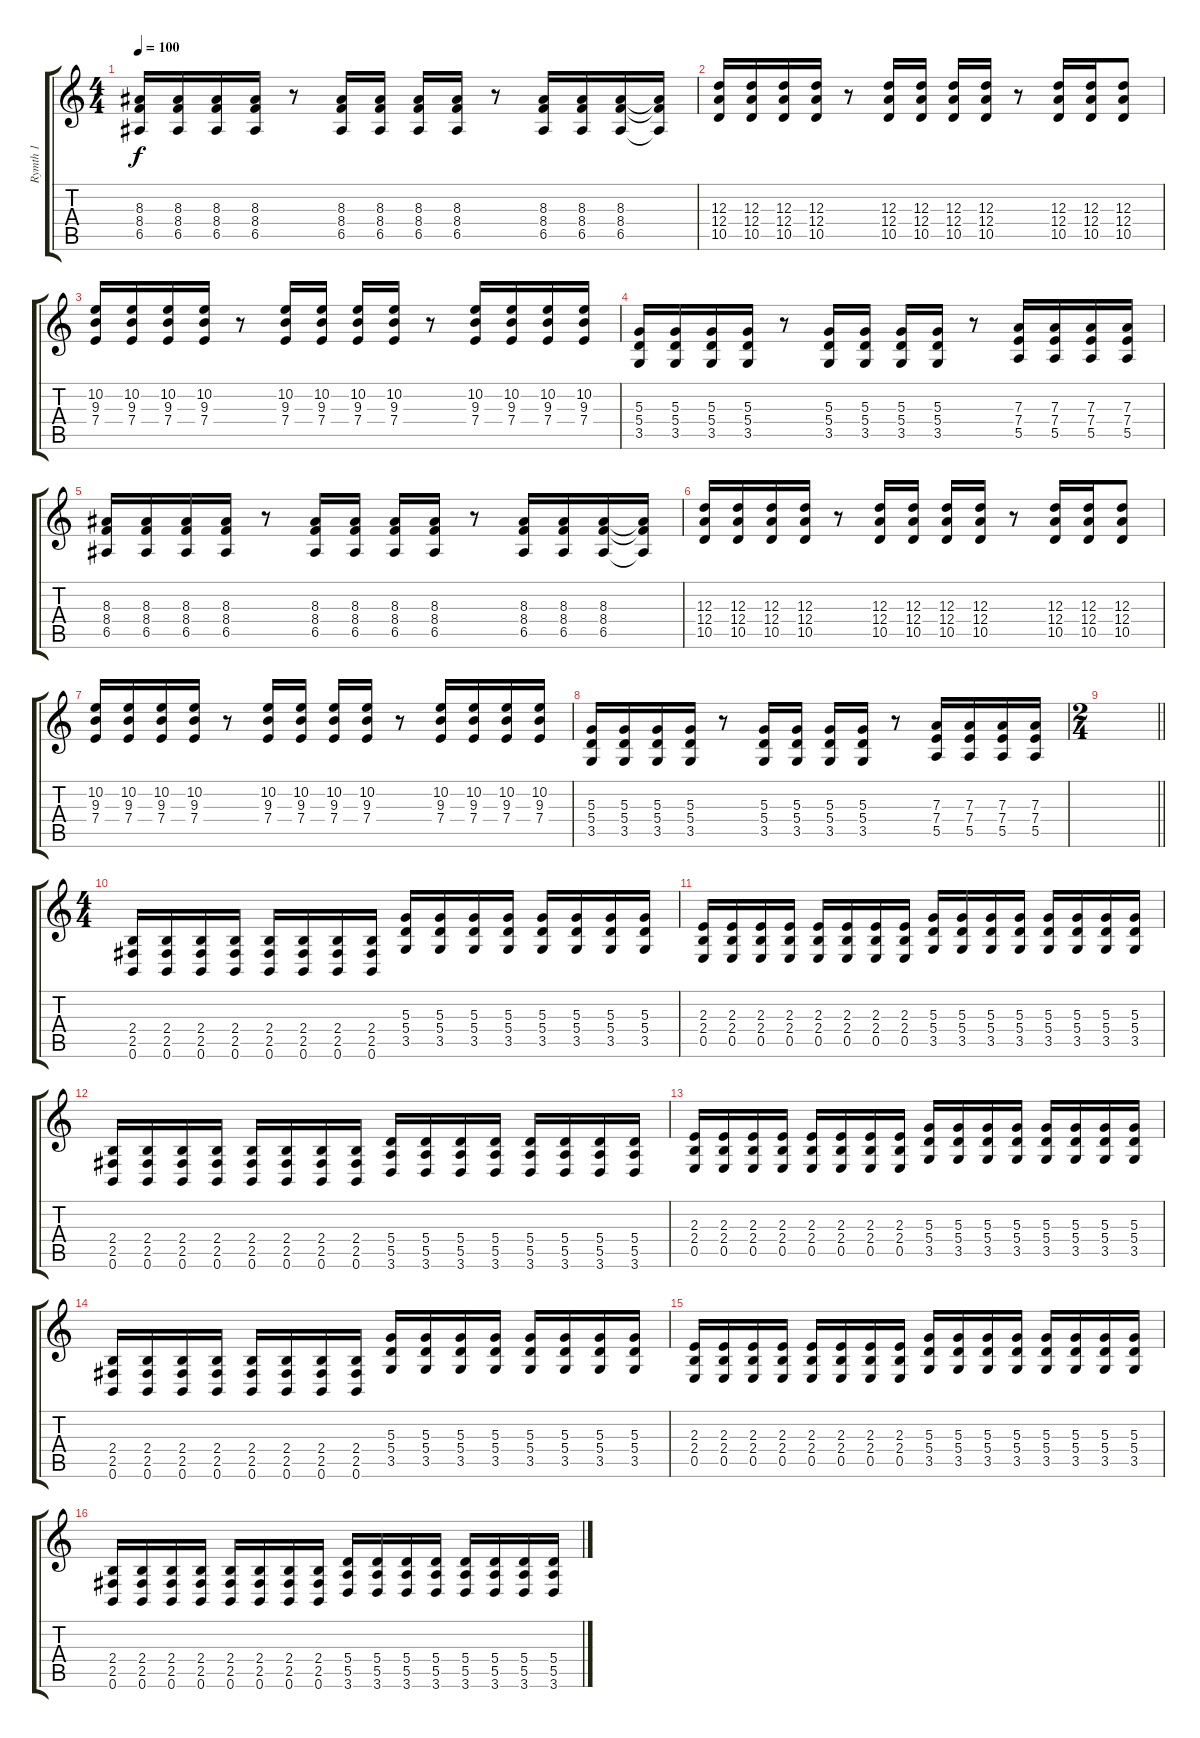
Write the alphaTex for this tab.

\track ("Rymth 1" "Rymth 1") {instrument overdrivenguitar}
\staff {score tabs}
\tuning (B3 Gb3 D3 A2 E2 B1) {hide}
\ts (4 4)
\tempo 100
\clef g2
\ks c
(8.3 8.4 6.5).16{dy f} (8.3 8.4 6.5).16 (8.3 8.4 6.5).16 (8.3 8.4 6.5).16 r.8 (8.3 8.4 6.5).16 (8.3 8.4 6.5).16 (8.3 8.4 6.5).16 (8.3 8.4 6.5).16 r.8 (8.3 8.4 6.5).16 (8.3 8.4 6.5).16 (8.3 8.4 6.5).16 (8.3{t} 8.4{t} 6.5{t}).16 |
(12.3 12.4 10.5).16 (12.3 12.4 10.5).16 (12.3 12.4 10.5).16 (12.3 12.4 10.5).16 r.8 (12.3 12.4 10.5).16 (12.3 12.4 10.5).16 (12.3 12.4 10.5).16 (12.3 12.4 10.5).16 r.8 (12.3 12.4 10.5).16 (12.3 12.4 10.5).16 (12.3 12.4 10.5).8 |
(10.2 9.3 7.4).16 (10.2 9.3 7.4).16 (10.2 9.3 7.4).16 (10.2 9.3 7.4).16 r.8 (10.2 9.3 7.4).16 (10.2 9.3 7.4).16 (10.2 9.3 7.4).16 (10.2 9.3 7.4).16 r.8 (10.2 9.3 7.4).16 (10.2 9.3 7.4).16 (10.2 9.3 7.4).16 (10.2 9.3 7.4).16 |
(5.3 5.4 3.5).16 (5.3 5.4 3.5).16 (5.3 5.4 3.5).16 (5.3 5.4 3.5).16 r.8 (5.3 5.4 3.5).16 (5.3 5.4 3.5).16 (5.3 5.4 3.5).16 (5.3 5.4 3.5).16 r.8 (7.3 7.4 5.5).16 (7.3 7.4 5.5).16 (7.3 7.4 5.5).16 (7.3 7.4 5.5).16 |
(8.3 8.4 6.5).16 (8.3 8.4 6.5).16 (8.3 8.4 6.5).16 (8.3 8.4 6.5).16 r.8 (8.3 8.4 6.5).16 (8.3 8.4 6.5).16 (8.3 8.4 6.5).16 (8.3 8.4 6.5).16 r.8 (8.3 8.4 6.5).16 (8.3 8.4 6.5).16 (8.3 8.4 6.5).16 (8.3{t} 8.4{t} 6.5{t}).16 |
(12.3 12.4 10.5).16 (12.3 12.4 10.5).16 (12.3 12.4 10.5).16 (12.3 12.4 10.5).16 r.8 (12.3 12.4 10.5).16 (12.3 12.4 10.5).16 (12.3 12.4 10.5).16 (12.3 12.4 10.5).16 r.8 (12.3 12.4 10.5).16 (12.3 12.4 10.5).16 (12.3 12.4 10.5).8 |
(10.2 9.3 7.4).16 (10.2 9.3 7.4).16 (10.2 9.3 7.4).16 (10.2 9.3 7.4).16 r.8 (10.2 9.3 7.4).16 (10.2 9.3 7.4).16 (10.2 9.3 7.4).16 (10.2 9.3 7.4).16 r.8 (10.2 9.3 7.4).16 (10.2 9.3 7.4).16 (10.2 9.3 7.4).16 (10.2 9.3 7.4).16 |
(5.3 5.4 3.5).16 (5.3 5.4 3.5).16 (5.3 5.4 3.5).16 (5.3 5.4 3.5).16 r.8 (5.3 5.4 3.5).16 (5.3 5.4 3.5).16 (5.3 5.4 3.5).16 (5.3 5.4 3.5).16 r.8 (7.3 7.4 5.5).16 (7.3 7.4 5.5).16 (7.3 7.4 5.5).16 (7.3 7.4 5.5).16 |
\ts (2 4)
\barLineRight lightlight
|
\ts (4 4)
(2.4 2.5 0.6).16 (2.4 2.5 0.6).16 (2.4 2.5 0.6).16 (2.4 2.5 0.6).16 (2.4 2.5 0.6).16 (2.4 2.5 0.6).16 (2.4 2.5 0.6).16 (2.4 2.5 0.6).16 (5.3 5.4 3.5).16 (5.3 5.4 3.5).16 (5.3 5.4 3.5).16 (5.3 5.4 3.5).16 (5.3 5.4 3.5).16 (5.3 5.4 3.5).16 (5.3 5.4 3.5).16 (5.3 5.4 3.5).16 |
(2.3 2.4 0.5).16 (2.3 2.4 0.5).16 (2.3 2.4 0.5).16 (2.3 2.4 0.5).16 (2.3 2.4 0.5).16 (2.3 2.4 0.5).16 (2.3 2.4 0.5).16 (2.3 2.4 0.5).16 (5.3 5.4 3.5).16 (5.3 5.4 3.5).16 (5.3 5.4 3.5).16 (5.3 5.4 3.5).16 (5.3 5.4 3.5).16 (5.3 5.4 3.5).16 (5.3 5.4 3.5).16 (5.3 5.4 3.5).16 |
(2.4 2.5 0.6).16 (2.4 2.5 0.6).16 (2.4 2.5 0.6).16 (2.4 2.5 0.6).16 (2.4 2.5 0.6).16 (2.4 2.5 0.6).16 (2.4 2.5 0.6).16 (2.4 2.5 0.6).16 (5.4 5.5 3.6).16 (5.4 5.5 3.6).16 (5.4 5.5 3.6).16 (5.4 5.5 3.6).16 (5.4 5.5 3.6).16 (5.4 5.5 3.6).16 (5.4 5.5 3.6).16 (5.4 5.5 3.6).16 |
(2.3 2.4 0.5).16 (2.3 2.4 0.5).16 (2.3 2.4 0.5).16 (2.3 2.4 0.5).16 (2.3 2.4 0.5).16 (2.3 2.4 0.5).16 (2.3 2.4 0.5).16 (2.3 2.4 0.5).16 (5.3 5.4 3.5).16 (5.3 5.4 3.5).16 (5.3 5.4 3.5).16 (5.3 5.4 3.5).16 (5.3 5.4 3.5).16 (5.3 5.4 3.5).16 (5.3 5.4 3.5).16 (5.3 5.4 3.5).16 |
(2.4 2.5 0.6).16 (2.4 2.5 0.6).16 (2.4 2.5 0.6).16 (2.4 2.5 0.6).16 (2.4 2.5 0.6).16 (2.4 2.5 0.6).16 (2.4 2.5 0.6).16 (2.4 2.5 0.6).16 (5.3 5.4 3.5).16 (5.3 5.4 3.5).16 (5.3 5.4 3.5).16 (5.3 5.4 3.5).16 (5.3 5.4 3.5).16 (5.3 5.4 3.5).16 (5.3 5.4 3.5).16 (5.3 5.4 3.5).16 |
(2.3 2.4 0.5).16 (2.3 2.4 0.5).16 (2.3 2.4 0.5).16 (2.3 2.4 0.5).16 (2.3 2.4 0.5).16 (2.3 2.4 0.5).16 (2.3 2.4 0.5).16 (2.3 2.4 0.5).16 (5.3 5.4 3.5).16 (5.3 5.4 3.5).16 (5.3 5.4 3.5).16 (5.3 5.4 3.5).16 (5.3 5.4 3.5).16 (5.3 5.4 3.5).16 (5.3 5.4 3.5).16 (5.3 5.4 3.5).16 |
(2.4 2.5 0.6).16 (2.4 2.5 0.6).16 (2.4 2.5 0.6).16 (2.4 2.5 0.6).16 (2.4 2.5 0.6).16 (2.4 2.5 0.6).16 (2.4 2.5 0.6).16 (2.4 2.5 0.6).16 (5.4 5.5 3.6).16 (5.4 5.5 3.6).16 (5.4 5.5 3.6).16 (5.4 5.5 3.6).16 (5.4 5.5 3.6).16 (5.4 5.5 3.6).16 (5.4 5.5 3.6).16 (5.4 5.5 3.6).16
